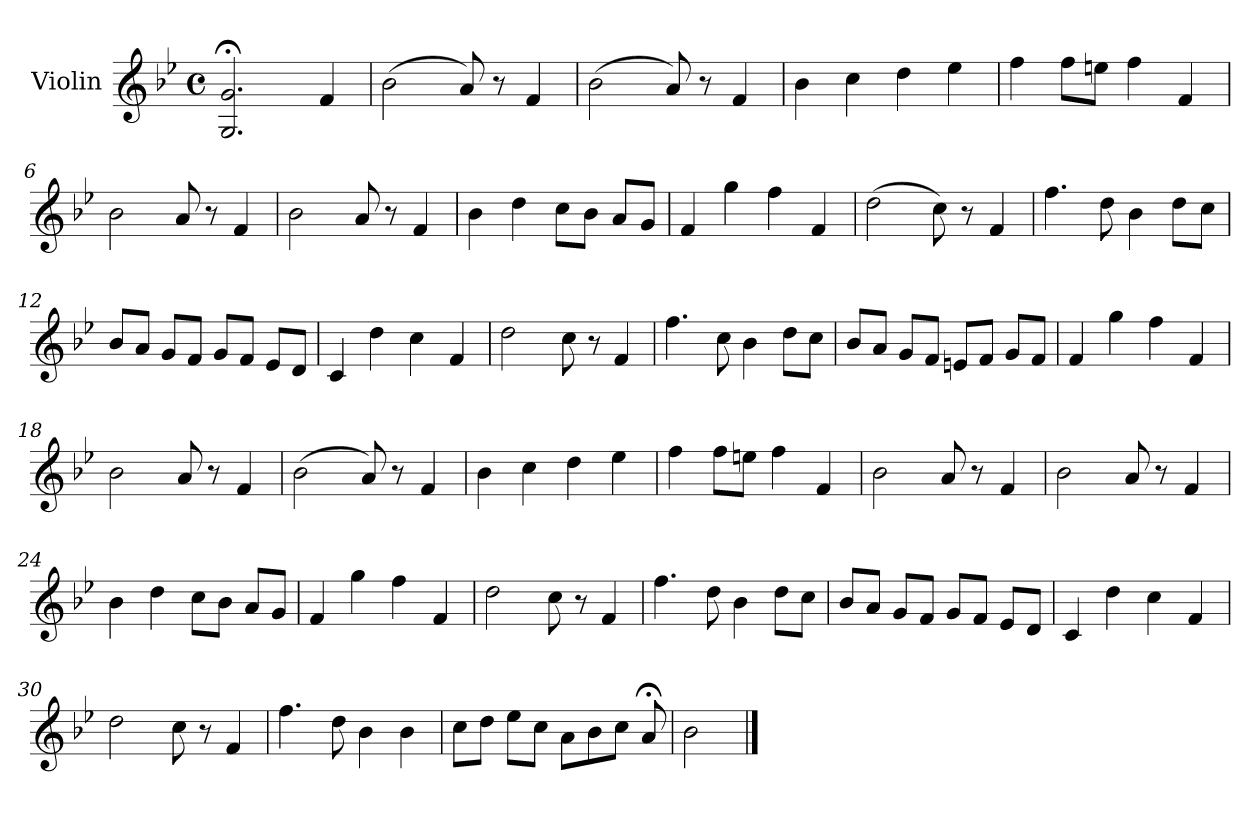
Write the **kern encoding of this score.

**kern
*part1
*staff1
*I"Violin
*I'Vln.
*clefG2
*k[b-e-]
*M4/4
*met(c)
=1
2.G;</ 2.g;</
4f/
=2
(>2b-\
8a/)
8r
4f/
=3
(>2b-\
8a/)
8r
4f/
=4
4b-\
4cc\
4dd\
4ee-\
=5
4ff\
8ff\L
8een\J
4ff\
4f/
=6
2b-\
8a/
8r
4f/
!!LO:LB:g=z
=7
2b-\
8a/
8r
4f/
=8
4b-\
4dd\
8cc\L
8b-\J
8a/L
8g/J
=9
4f/
4gg\
4ff\
4f/
=10
(>2dd\
8cc\)
8r
4f/
=11
4.ff\
8dd\
4b-\
8dd\L
8cc\J
=12
8b-/L
8a/J
8g/L
8f/J
8g/L
8f/J
8e-/L
8d/J
!!LO:LB:g=z
=13
4c/
4dd\
4cc\
4f/
=14
2dd\
8cc\
8r
4f/
=15
4.ff\
8cc\
4b-\
8dd\L
8cc\J
=16
8b-/L
8a/J
8g/L
8f/J
8en/L
8f/J
8g/L
8f/J
=17
4f/
4gg\
4ff\
4f/
=18
2b-\
8a/
8r
4f/
!!LO:LB:g=z
=19
(>2b-\
8a/)
8r
4f/
=20
4b-\
4cc\
4dd\
4ee-\
=21
4ff\
8ff\L
8een\J
4ff\
4f/
=22
2b-\
8a/
8r
4f/
=23
2b-\
8a/
8r
4f/
=24
4b-\
4dd\
8cc\L
8b-\J
8a/L
8g/J
!!LO:LB:g=z
=25
4f/
4gg\
4ff\
4f/
=26
2dd\
8cc\
8r
4f/
=27
4.ff\
8dd\
4b-\
8dd\L
8cc\J
=28
8b-/L
8a/J
8g/L
8f/J
8g/L
8f/J
8e-/L
8d/J
=29
4c/
4dd\
4cc\
4f/
=30
2dd\
8cc\
8r
4f/
!!LO:LB:g=z
=31
4.ff\
8dd\
4b-\
4b-\
=32
8cc\L
8dd\J
8ee-\L
8cc\J
8a\L
8b-\
8cc\J
8a;</
=33
2b-\
==
*-
